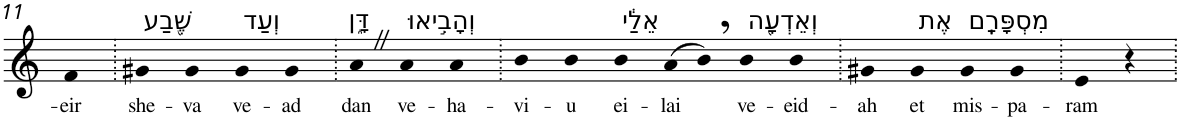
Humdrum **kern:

**kern	**text
*part1	*part1
*staff1	*staff1
*I"Piano	*
*I'Pno	*
!!LO:PB:g=z
*clefG2	*
*k[]	*
=11	=11
!	!LO:LY:b
4f	-eir
=12.	=12.
!LO:TX:a:t=שֶׁ֖בַע	!
!	!LO:LY:b
4g#X	she-
!	!LO:LY:b
4g#	-va
!LO:TX:a:t=וְעַד	!
!	!LO:LY:b
4g#	ve-
!	!LO:LY:b
4g#	-ad
=13.	=13.
!LO:TX:a:t=דָּ֑ן	!
!	!LO:LY:b
4aZ	dan
!LO:TX:a:t=וְהָבִ֣יאוּ	!
!	!LO:LY:b
4a	ve-
!	!LO:LY:b
4a	-ha-
=14.	=14.
!	!LO:LY:b
4b	-vi-
!	!LO:LY:b
4b	-u
!LO:TX:a:t=אֵלַ֔י	!
!	!LO:LY:b
4b	ei-
!	!LO:LY:b
(>8a	-lai
8b,)	.
!LO:TX:a:t=וְאֵדְעָ֖ה	!
!	!LO:LY:b
4b	ve-
!	!LO:LY:b
4b	-eid-
=15.	=15.
!	!LO:LY:b
4g#X	-ah
!LO:TX:a:t=אֶת	!
!	!LO:LY:b
4g#	et
!LO:TX:a:t=מִסְפָּרָֽם	!
!	!LO:LY:b
4g#	mis-
!	!LO:LY:b
4g#	-pa-
=16.	=16.
!	!LO:LY:b
4e	-ram
4r	.
=.	=.
*-	*-
